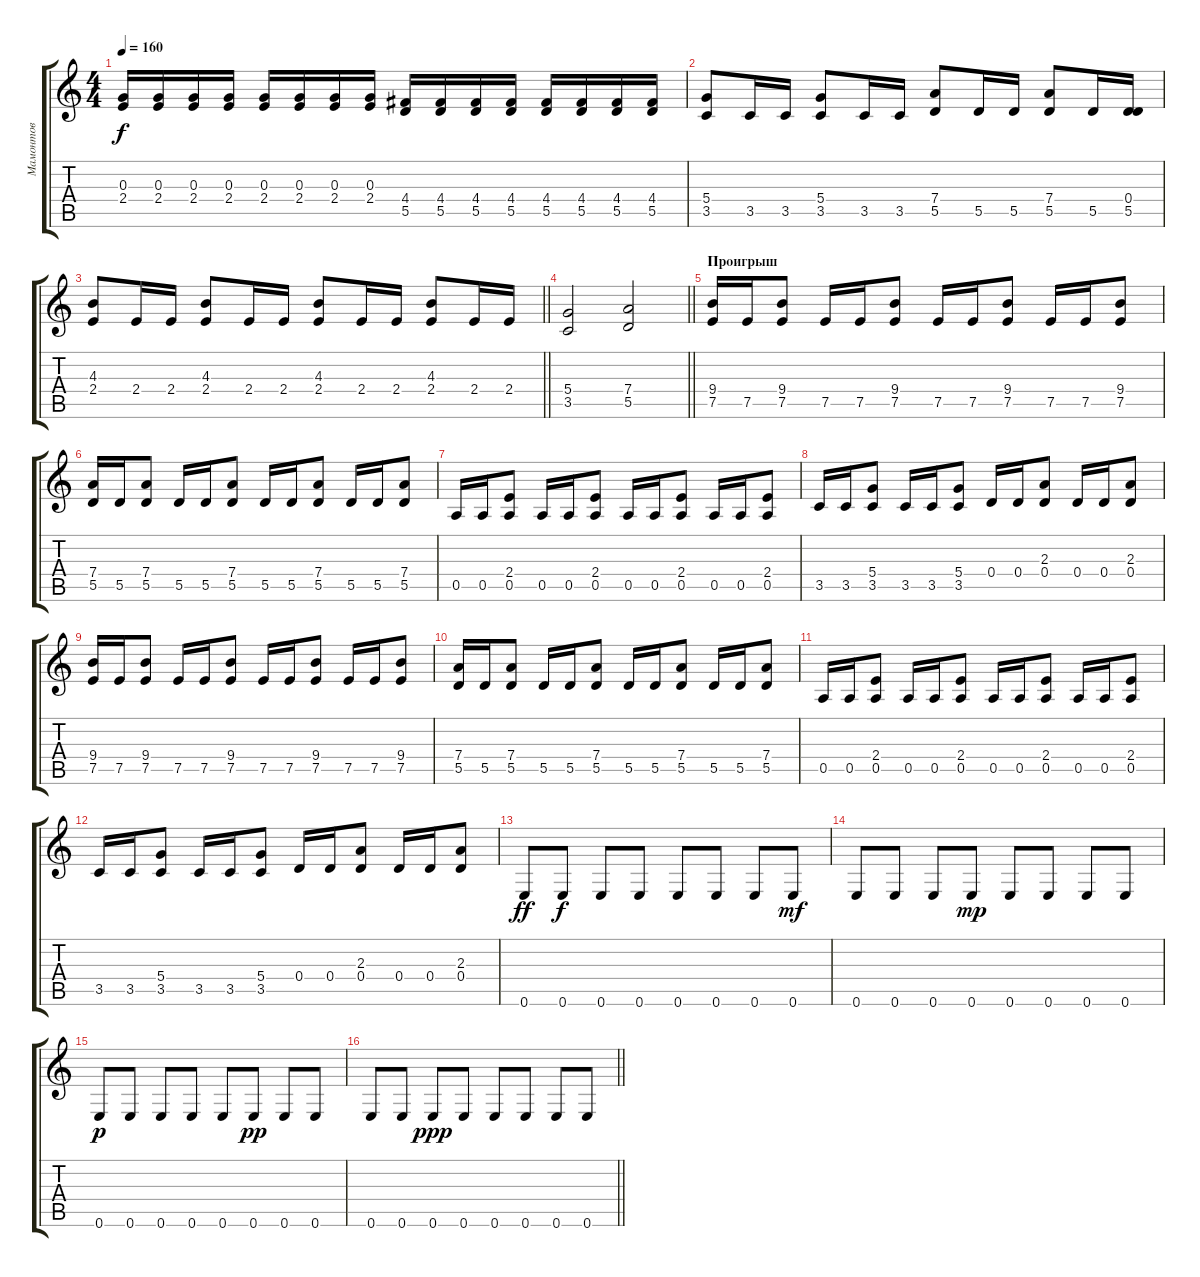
\track ("Мамонтов" "Мамонтов") {instrument distortionguitar}
\staff {score tabs}
\tuning (E4 B3 G3 D3 A2 E2) {hide}
\ts (4 4)
\tempo 160
\clef g2
\ks c
(0.3 2.4).16{dy f} (0.3 2.4).16 (0.3 2.4).16 (0.3 2.4).16 (0.3 2.4).16 (0.3 2.4).16 (0.3 2.4).16 (0.3 2.4).16 (4.4 5.5).16 (4.4 5.5).16 (4.4 5.5).16 (4.4 5.5).16 (4.4 5.5).16 (4.4 5.5).16 (4.4 5.5).16 (4.4 5.5).16 |
(5.4 3.5).8 3.5.16 3.5.16 (5.4 3.5).8 3.5.16 3.5.16 (7.4 5.5).8 5.5.16 5.5.16 (7.4 5.5).8 5.5.16 (0.4 5.5).16 |
\barLineRight lightlight
(4.3 2.4).8 2.4.16 2.4.16 (4.3 2.4).8 2.4.16 2.4.16 (4.3 2.4).8 2.4.16 2.4.16 (4.3 2.4).8 2.4.16 2.4.16 |
\barLineRight lightlight
(5.4 3.5).2 (7.4 5.5).2 |
\section ("" "Проигрыш")
(9.4 7.5).16 7.5.16 (9.4 7.5).8 7.5.16 7.5.16 (9.4 7.5).8 7.5.16 7.5.16 (9.4 7.5).8 7.5.16 7.5.16 (9.4 7.5).8 |
(7.4 5.5).16 5.5.16 (7.4 5.5).8 5.5.16 5.5.16 (7.4 5.5).8 5.5.16 5.5.16 (7.4 5.5).8 5.5.16 5.5.16 (7.4 5.5).8 |
0.5.16 0.5.16 (2.4 0.5).8 0.5.16 0.5.16 (2.4 0.5).8 0.5.16 0.5.16 (2.4 0.5).8 0.5.16 0.5.16 (2.4 0.5).8 |
3.5.16 3.5.16 (5.4 3.5).8 3.5.16 3.5.16 (5.4 3.5).8 0.4.16 0.4.16 (2.3 0.4).8 0.4.16 0.4.16 (2.3 0.4).8 |
(9.4 7.5).16 7.5.16 (9.4 7.5).8 7.5.16 7.5.16 (9.4 7.5).8 7.5.16 7.5.16 (9.4 7.5).8 7.5.16 7.5.16 (9.4 7.5).8 |
(7.4 5.5).16 5.5.16 (7.4 5.5).8 5.5.16 5.5.16 (7.4 5.5).8 5.5.16 5.5.16 (7.4 5.5).8 5.5.16 5.5.16 (7.4 5.5).8 |
0.5.16 0.5.16 (2.4 0.5).8 0.5.16 0.5.16 (2.4 0.5).8 0.5.16 0.5.16 (2.4 0.5).8 0.5.16 0.5.16 (2.4 0.5).8 |
3.5.16 3.5.16 (5.4 3.5).8 3.5.16 3.5.16 (5.4 3.5).8 0.4.16 0.4.16 (2.3 0.4).8 0.4.16 0.4.16 (2.3 0.4).8 |
0.6.8{dy ff} 0.6.8{dy f} 0.6.8 0.6.8 0.6.8 0.6.8 0.6.8 0.6.8{dy mf} |
0.6.8 0.6.8 0.6.8 0.6.8{dy mp} 0.6.8 0.6.8 0.6.8 0.6.8 |
0.6.8{dy p} 0.6.8 0.6.8 0.6.8 0.6.8 0.6.8{dy pp} 0.6.8 0.6.8 |
\barLineRight lightlight
0.6.8 0.6.8 0.6.8{dy ppp} 0.6.8 0.6.8 0.6.8 0.6.8 0.6.8
